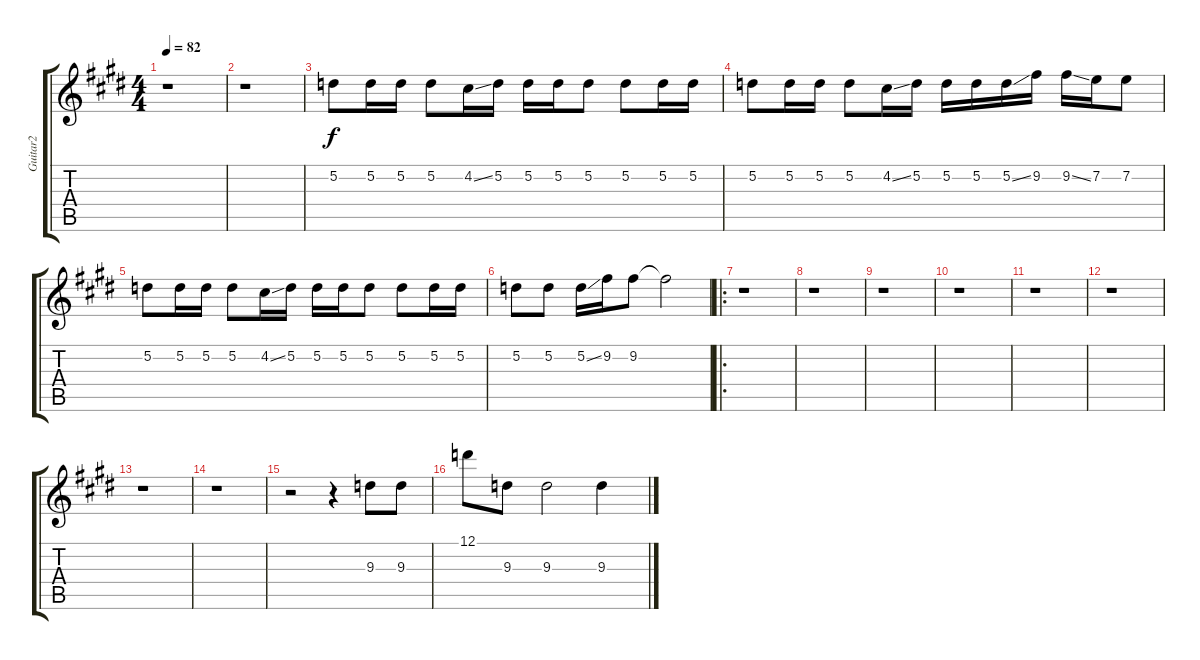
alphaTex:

\track ("Guitar2" "Guitar2") {instrument electricguitarjazz}
\staff {score tabs}
\tuning (D4 A3 F3 C3 G2 D2) {hide}
\ts (4 4)
\tempo 82
\clef g2
\ks e
r.1{dy f instrument electricguitarjazz} |
r.1 |
5.2.8 5.2.16 5.2.16 5.2.8 4.2{ss}.16 5.2.16 5.2.16 5.2.16 5.2.8 5.2.8 5.2.16 5.2.16 |
5.2.8 5.2.16 5.2.16 5.2.8 4.2{ss}.16 5.2.16 5.2.16 5.2.16 5.2{ss}.16 9.2.16 9.2{ss}.16 7.2.16 7.2.8 |
5.2.8 5.2.16 5.2.16 5.2.8 4.2{ss}.16 5.2.16 5.2.16 5.2.16 5.2.8 5.2.8 5.2.16 5.2.16 |
5.2.8 5.2.8 5.2{ss}.16 9.2.16 9.2.8 9.2{t}.2 |
\ro
r.1 |
r.1 |
r.1 |
r.1 |
r.1 |
r.1 |
r.1 |
r.1 |
r.2 r.4 9.3.8 9.3.8 |
12.1.8 9.3.8 9.3.2 9.3.4
